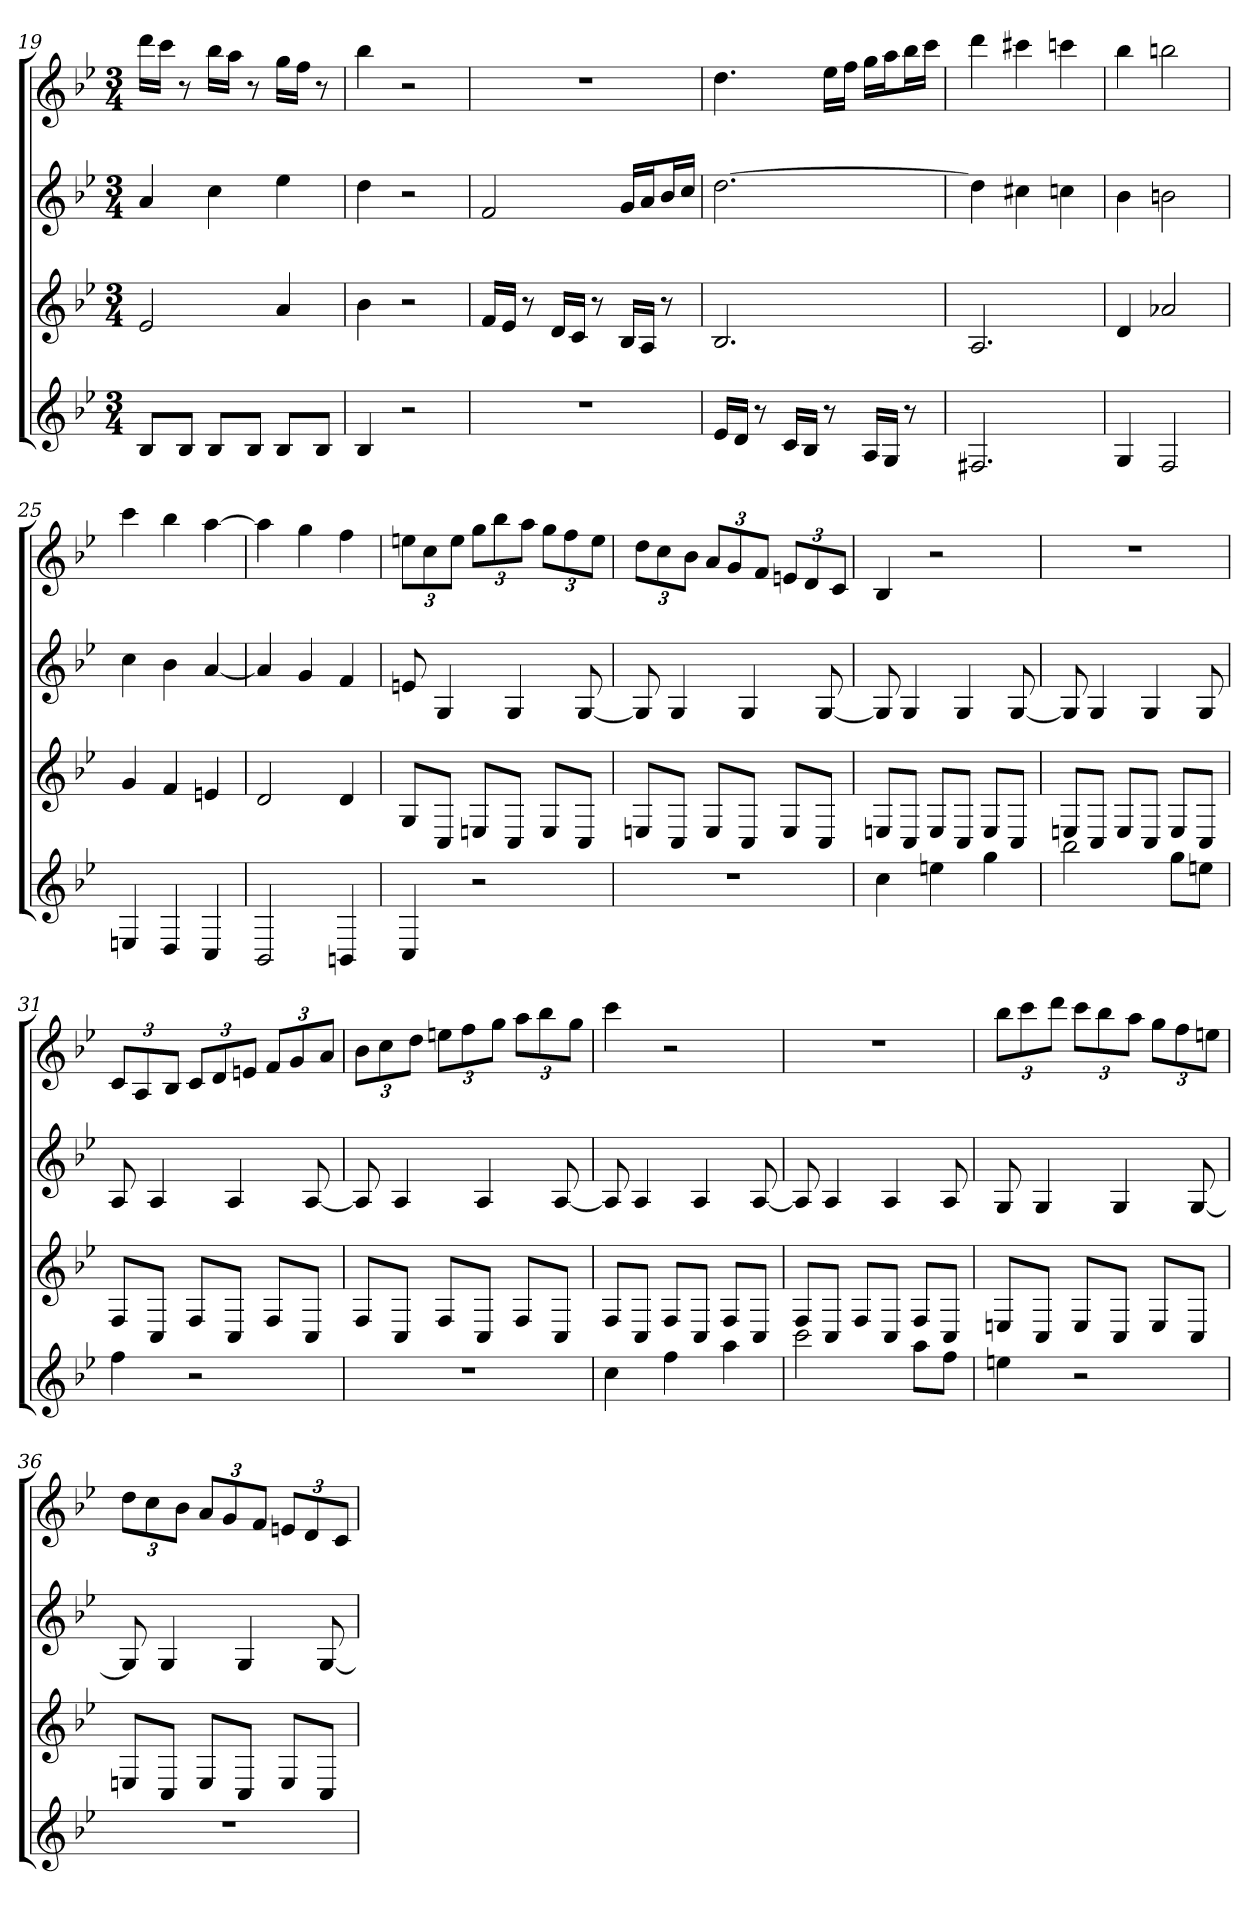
**kern	**kern	**kern	**kern
*part4	*part3	*part2	*part1
*staff4	*staff3	*staff2	*staff1
*k[b-e-]	*k[b-e-]	*k[b-e-]	*k[b-e-]
*B-:	*B-:	*B-:	*B-:
*M3/4	*M3/4	*M3/4	*M3/4
=19	=19	=19	=19
8B-L	2e-	4a	16dddLL
.	.	.	16cccJJ
8B-J	.	.	8r
8B-L	.	4cc	16bb-LL
.	.	.	16aaJJ
8B-J	.	.	8r
8B-L	4a	4ee-	16ggLL
.	.	.	16ffJJ
8B-J	.	.	8r
=20	=20	=20	=20
4B-	4b-	4dd	4bb-
2r	2r	2r	2r
=21	=21	=21	=21
2.r	16fLL	2f	2.r
.	16e-JJ	.	.
.	8r	.	.
.	16dLL	.	.
.	16cJJ	.	.
.	8r	.	.
.	16B-LL	16gLL	.
.	16AJJ	16aJ	.
.	8r	16b-L	.
.	.	16ccJJ	.
=22	=22	=22	=22
16e-LL	2.B-	[2.dd	4.dd
16dJJ	.	.	.
8r	.	.	.
16cLL	.	.	.
16B-JJ	.	.	.
8r	.	.	16ee-LL
.	.	.	16ffJJ
16ALL	.	.	16ggLL
16GJJ	.	.	16aaJ
8r	.	.	16bb-L
.	.	.	16cccJJ
=23	=23	=23	=23
2.F#X	2.A	4dd]	4ddd
.	.	4cc#X	4ccc#X
.	.	4ccn	4cccn
=24	=24	=24	=24
4G	4d	4b-	4bb-
2F	2a-X	2bn	2bbn
=25	=25	=25	=25
4En	4g	4cc	4ccc
4D	4f	4b-	4bb-
4C	4en	[4a	[4aa
=26	=26	=26	=26
2BB-	2d	4a]	4aa]
.	.	4g	4gg
4BBn	4d	4f	4ff
=27	=27	=27	=27
4C	8GL	8en	12eenL
.	.	.	12cc
.	8CJ	4G	.
.	.	.	12eeJ
2r	8EnL	.	12ggL
.	.	.	12bb-
.	8CJ	4G	.
.	.	.	12aaJ
.	8EL	.	12ggL
.	.	.	12ff
.	8CJ	[8G	.
.	.	.	12eeJ
=28	=28	=28	=28
2.r	8EnL	8G]	12ddL
.	.	.	12cc
.	8CJ	4G	.
.	.	.	12b-J
.	8EL	.	12aL
.	.	.	12g
.	8CJ	4G	.
.	.	.	12fJ
.	8EL	.	12enL
.	.	.	12d
.	8CJ	[8G	.
.	.	.	12cJ
=29	=29	=29	=29
4cc	8EnL	8G]	4B-
.	8CJ	4G	.
4een	8EL	.	2r
.	8CJ	4G	.
4gg	8EL	.	.
.	8CJ	[8G	.
=30	=30	=30	=30
2bb-	8EnL	8G]	2.r
.	8CJ	4G	.
.	8EL	.	.
.	8CJ	4G	.
8ggL	8EL	.	.
8eenJ	8CJ	8G	.
=31	=31	=31	=31
4ff	8FL	8A	12cL
.	.	.	12A
.	8CJ	4A	.
.	.	.	12B-J
2r	8FL	.	12cL
.	.	.	12d
.	8CJ	4A	.
.	.	.	12enJ
.	8FL	.	12fL
.	.	.	12g
.	8CJ	[8A	.
.	.	.	12aJ
=32	=32	=32	=32
2.r	8FL	8A]	12b-L
.	.	.	12cc
.	8CJ	4A	.
.	.	.	12ddJ
.	8FL	.	12eenL
.	.	.	12ff
.	8CJ	4A	.
.	.	.	12ggJ
.	8FL	.	12aaL
.	.	.	12bb-
.	8CJ	[8A	.
.	.	.	12ggJ
=33	=33	=33	=33
4cc	8FL	8A]	4ccc
.	8CJ	4A	.
4ff	8FL	.	2r
.	8CJ	4A	.
4aa	8FL	.	.
.	8CJ	[8A	.
=34	=34	=34	=34
2ccc	8FL	8A]	2.r
.	8CJ	4A	.
.	8FL	.	.
.	8CJ	4A	.
8aaL	8FL	.	.
8ffJ	8CJ	8A	.
=35	=35	=35	=35
4een	8EnL	8G	12bb-L
.	.	.	12ccc
.	8CJ	4G	.
.	.	.	12dddJ
2r	8EL	.	12cccL
.	.	.	12bb-
.	8CJ	4G	.
.	.	.	12aaJ
.	8EL	.	12ggL
.	.	.	12ff
.	8CJ	[8G	.
.	.	.	12eenJ
=36	=36	=36	=36
2.r	8EnL	8G]	12ddL
.	.	.	12cc
.	8CJ	4G	.
.	.	.	12b-J
.	8EL	.	12aL
.	.	.	12g
.	8CJ	4G	.
.	.	.	12fJ
.	8EL	.	12enL
.	.	.	12d
.	8CJ	[8G	.
.	.	.	12cJ
=	=	=	=
*-	*-	*-	*-
